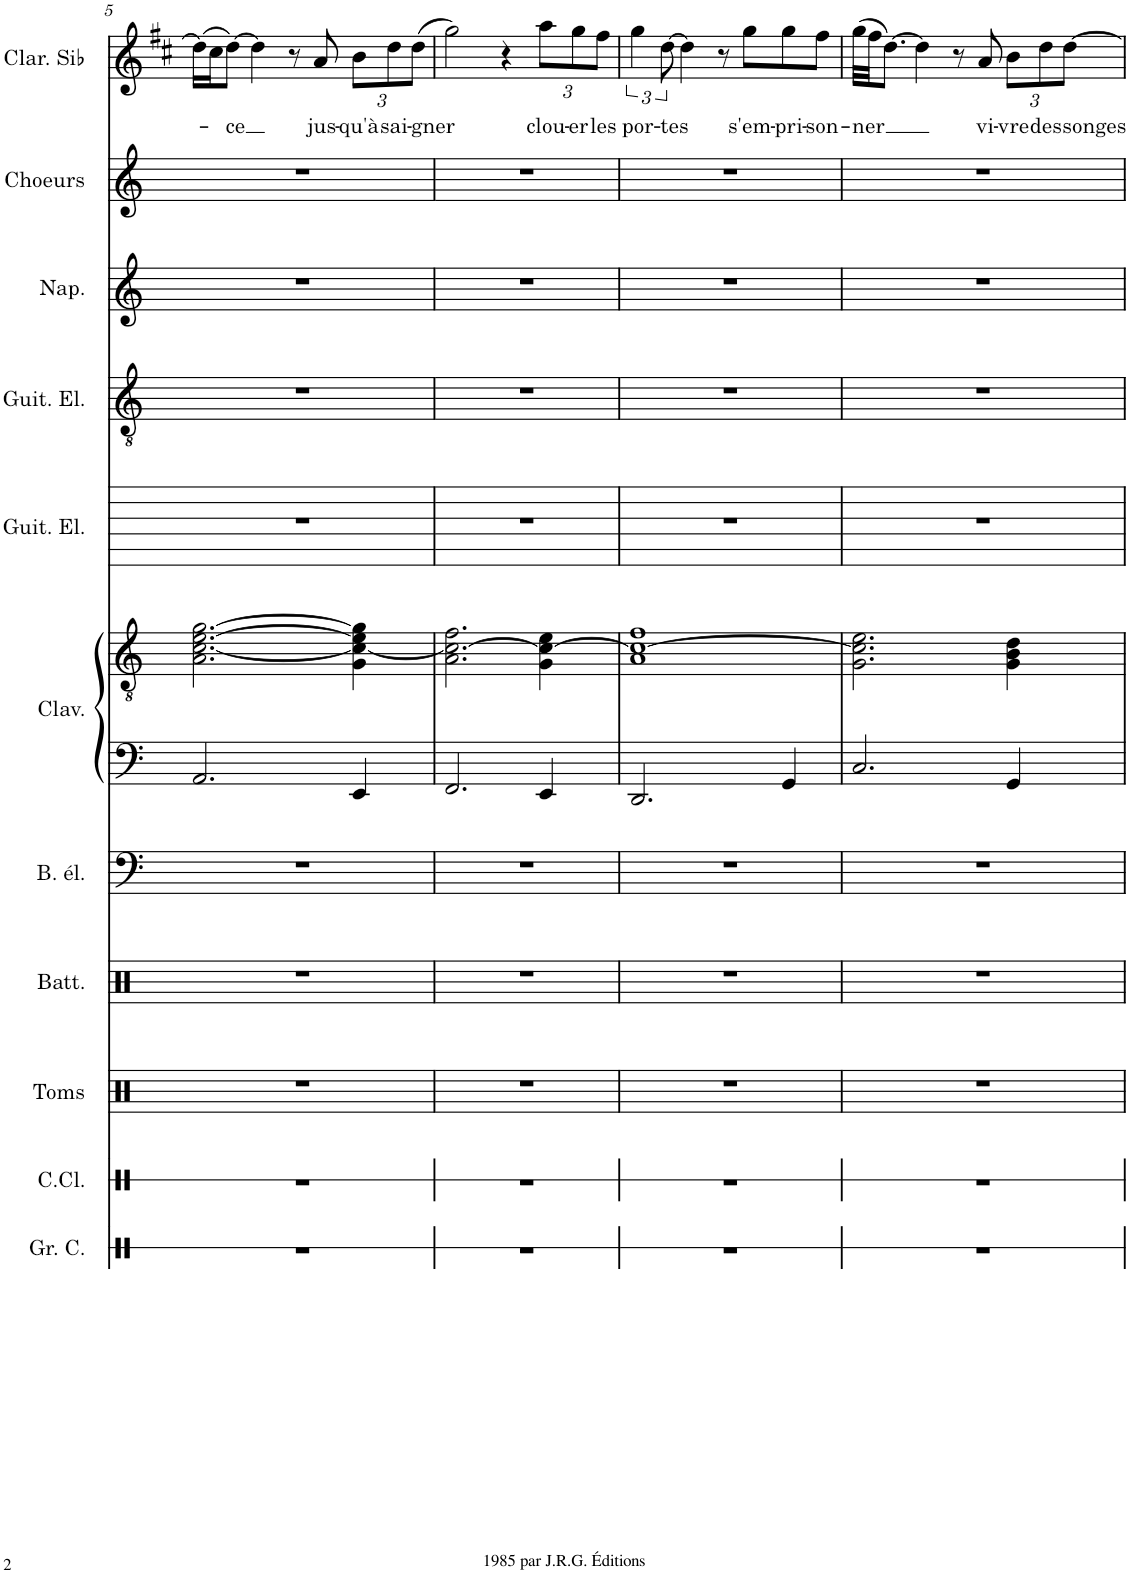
**kern	**kern	**kern	**kern	**kern	**kern	**kern	**kern	**kern	**kern	**kern	**kern	**text
*part11	*part10	*part9	*part8	*part7	*part6	*part6	*part5	*part4	*part3	*part2	*part1	*part1
*staff12	*staff11	*staff10	*staff9	*staff8	*staff7	*staff6	*staff5	*staff4	*staff3	*staff2	*staff1	*staff1
*I"Grosse caisse	*I"Caisse claire	*I"Toms	*I"Batterie	*I"Basse électrique	*I"Clavier	*	*I"Guitare électrique	*I"Guitare électrique	*I"Nappes	*I"Choeurs	*I"Clarinette en Sib	*
*I'Gr. C.	*I'C.Cl.	*I'Toms	*I'Batt.	*I'B. él.	*I'Clav.	*	*I'Guit. El.	*I'Guit. El.	*I'Nap.	*I'Choeurs	*I'Clar. Sib	*
!!LO:PB:g=z
*clefX	*clefX	*clefX	*clefX	*clefF4	*clefF4	*clefGv2	*	*clefGv2	*clefG2	*clefG2	*clefG2	*
*	*	*	*	*	*	*	*	*	*	*	*Trd1c2	*
*k[]	*k[]	*k[]	*k[]	*k[]	*k[]	*k[]	*k[]	*k[]	*k[]	*k[]	*k[f#c#]	*
*M4/4	*M4/4	*M4/4	*M4/4	*M4/4	*M4/4	*M4/4	*M4/4	*M4/4	*M4/4	*M4/4	*M4/4	*
=5	=5	=5	=5	=5	=5	=5	=5	=5	=5	=5	=5	=5
1r	1r	1r	1r	1r	2.AA/	2.A\ [2.c\ [2.e\ [2.g\	1r	1r	1r	1r	(16dd\LL]	.
.	.	.	.	.	.	.	.	.	.	.	16cc#\J	.
!	!	!	!	!	!	!	!	!	!	!	!	!LO:LY:b
.	.	.	.	.	.	.	.	.	.	.	[8dd\J)	-ce
.	.	.	.	.	.	.	.	.	.	.	4dd\]	.
.	.	.	.	.	.	.	.	.	.	.	8r	.
!	!	!	!	!	!	!	!	!	!	!	!	!LO:LY:b
.	.	.	.	.	.	.	.	.	.	.	8a/	jus-
*	*	*	*	*	*	*	*	*	*	*	*Xbrackettup	*
!	!	!	!	!	!	!	!	!	!	!	!	!LO:LY:b
.	.	.	.	.	4EE/	4G\ 4c\_ 4e\] 4g\]	.	.	.	.	12b\L	-qu'à
!	!	!	!	!	!	!	!	!	!	!	!	!LO:LY:b
.	.	.	.	.	.	.	.	.	.	.	12dd\	sai-
!	!	!	!	!	!	!	!	!	!	!	!	!LO:LY:b
.	.	.	.	.	.	.	.	.	.	.	(12dd\J	-gner
=6	=6	=6	=6	=6	=6	=6	=6	=6	=6	=6	=6	=6
1r	1r	1r	1r	1r	2.FF/	2.A\ 2.c\_ 2.f\	1r	1r	1r	1r	2gg\)	.
.	.	.	.	.	.	.	.	.	.	.	4r	.
!	!	!	!	!	!	!	!	!	!	!	!	!LO:LY:b
.	.	.	.	.	4EE/	4G\ 4c\_ 4e\	.	.	.	.	12aa\L	clou-
!	!	!	!	!	!	!	!	!	!	!	!	!LO:LY:b
.	.	.	.	.	.	.	.	.	.	.	12gg\	-er
!	!	!	!	!	!	!	!	!	!	!	!	!LO:LY:b
.	.	.	.	.	.	.	.	.	.	.	12ff#\J	les
=7	=7	=7	=7	=7	=7	=7	=7	=7	=7	=7	=7	=7
*	*	*	*	*	*	*	*	*	*	*	*brackettup	*
!	!	!	!	!	!	!	!	!	!	!	!	!LO:LY:b
1r	1r	1r	1r	1r	2.DD/	1A 1c_ 1f	1r	1r	1r	1r	6gg\	por-
!	!	!	!	!	!	!	!	!	!	!	!	!LO:LY:b
.	.	.	.	.	.	.	.	.	.	.	[12dd\	-tes
.	.	.	.	.	.	.	.	.	.	.	4dd\]	.
.	.	.	.	.	.	.	.	.	.	.	8r	.
!	!	!	!	!	!	!	!	!	!	!	!	!LO:LY:b
.	.	.	.	.	.	.	.	.	.	.	8gg\L	s'em-
!	!	!	!	!	!	!	!	!	!	!	!	!LO:LY:b
.	.	.	.	.	4GG/	.	.	.	.	.	8gg\	-pri-
!	!	!	!	!	!	!	!	!	!	!	!	!LO:LY:b
.	.	.	.	.	.	.	.	.	.	.	8ff#\J	-son-
=8	=8	=8	=8	=8	=8	=8	=8	=8	=8	=8	=8	=8
!	!	!	!	!	!	!	!	!	!	!	!	!LO:LY:b
1r	1r	1r	1r	1r	2.C/	2.G\ 2.c\] 2.e\	1r	1r	1r	1r	(32gg\LLL	-ner
.	.	.	.	.	.	.	.	.	.	.	32ff#\JJ	.
.	.	.	.	.	.	.	.	.	.	.	[8.dd\J)	.
.	.	.	.	.	.	.	.	.	.	.	4dd\]	.
.	.	.	.	.	.	.	.	.	.	.	8r	.
!	!	!	!	!	!	!	!	!	!	!	!	!LO:LY:b
.	.	.	.	.	.	.	.	.	.	.	8a/	vi-
*	*	*	*	*	*	*	*	*	*	*	*Xbrackettup	*
!	!	!	!	!	!	!	!	!	!	!	!	!LO:LY:b
.	.	.	.	.	4GG/	4G\ 4B\ 4d\	.	.	.	.	12b\L	-vre
!	!	!	!	!	!	!	!	!	!	!	!	!LO:LY:b
.	.	.	.	.	.	.	.	.	.	.	12dd\	des
!	!	!	!	!	!	!	!	!	!	!	!	!LO:LY:b
.	.	.	.	.	.	.	.	.	.	.	[12dd\J	songes
=	=	=	=	=	=	=	=	=	=	=	=	=
*-	*-	*-	*-	*-	*-	*-	*-	*-	*-	*-	*-	*-
